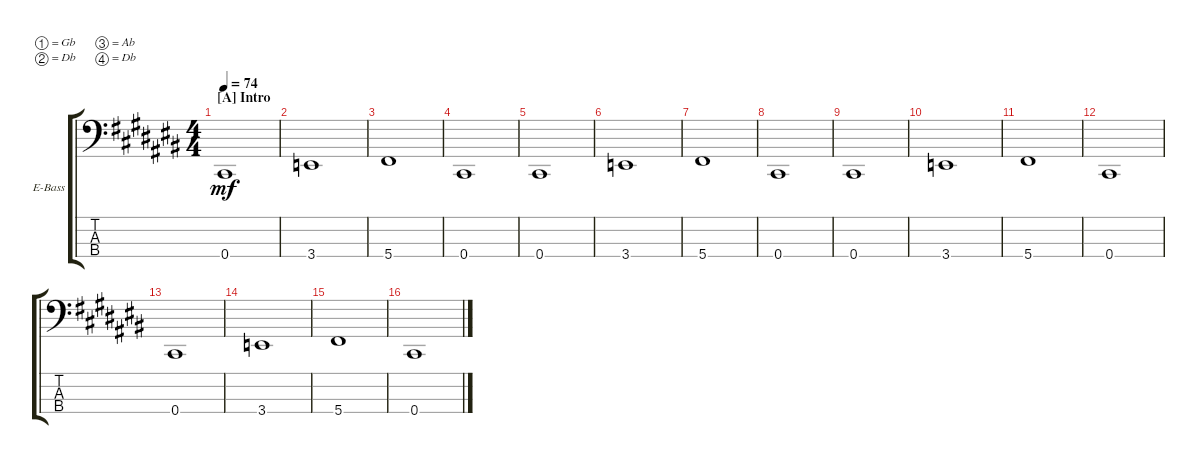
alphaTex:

\defaultSystemsLayout 4
\bracketExtendMode groupsimilarinstruments
\firstSystemTrackNameOrientation horizontal
\otherSystemsTrackNameOrientation horizontal
\track ("Electric Bass" "E-Bass") {multiBarRest instrument electricbassfinger}
\staff {score tabs}
\tuning (Gb2 Db2 Ab1 Db1)
\ts (4 4)
\section ("A" "Intro")
\tempo 74
\clef f4
\ks c#
0.4.1{dy mf instrument electricbassfinger} |
3.4.1 |
5.4.1 |
0.4.1 |
0.4.1 |
3.4.1 |
5.4.1 |
0.4.1 |
0.4.1 |
3.4.1 |
5.4.1 |
0.4.1 |
0.4.1 |
3.4.1 |
5.4.1 |
0.4.1
